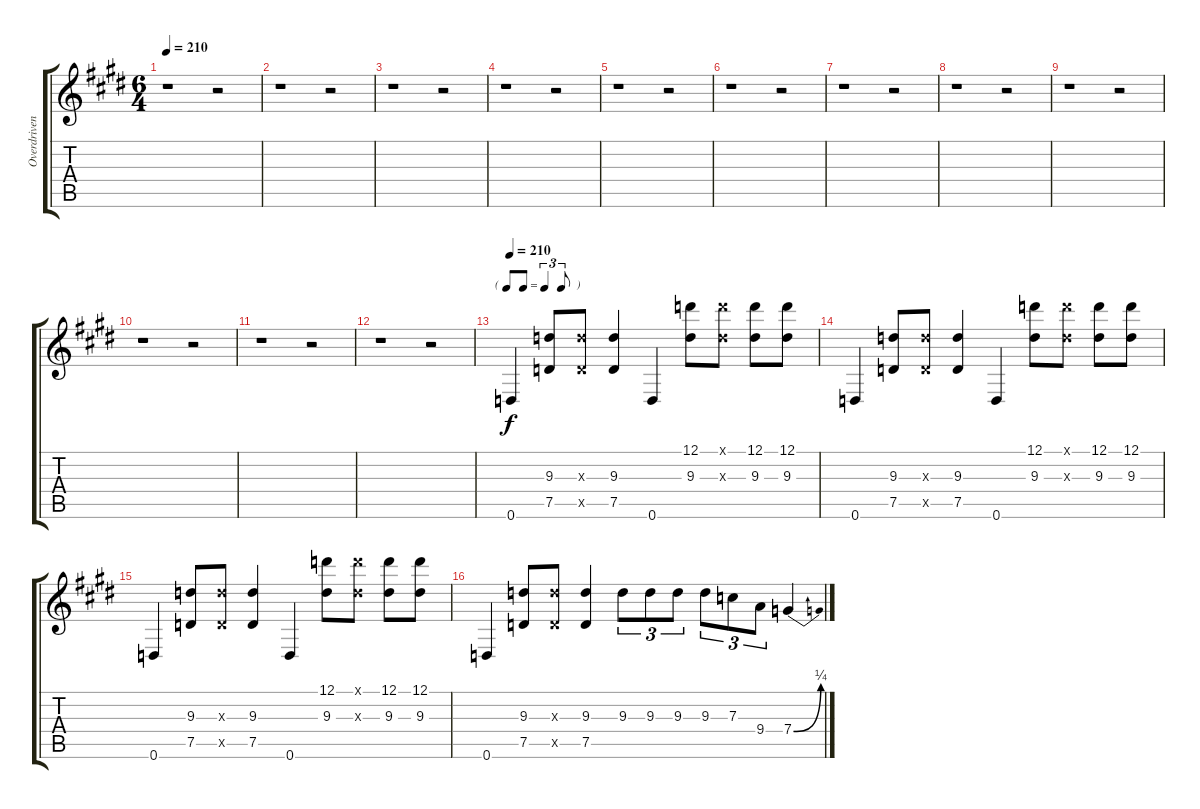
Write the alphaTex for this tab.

\track ("Overdriven" "Overdriven") {instrument overdrivenguitar}
\staff {score tabs}
\tuning (D4 A3 F3 C3 G2 D2) {hide}
\ts (6 4)
\tempo 210
\clef g2
\ks c#minor
r.1{dy f} r.2 |
r.1 r.2 |
r.1 r.2 |
r.1 r.2 |
r.1 r.2 |
r.1 r.2 |
r.1 r.2 |
r.1 r.2 |
r.1 r.2 |
r.1 r.2 |
r.1 r.2 |
r.1 r.2 |
\tf triplet8th
\tempo 210
0.6.4 (9.3 7.5).8 (9.3{x} 7.5{x}).8 (9.3 7.5).4 0.6.4 (12.1 9.3).8 (12.1{x} 9.3{x}).8 (12.1 9.3).8 (12.1 9.3).8 |
0.6.4 (9.3 7.5).8 (9.3{x} 7.5{x}).8 (9.3 7.5).4 0.6.4 (12.1 9.3).8 (12.1{x} 9.3{x}).8 (12.1 9.3).8 (12.1 9.3).8 |
0.6.4 (9.3 7.5).8 (9.3{x} 7.5{x}).8 (9.3 7.5).4 0.6.4 (12.1 9.3).8 (12.1{x} 9.3{x}).8 (12.1 9.3).8 (12.1 9.3).8 |
0.6.4 (9.3 7.5).8 (9.3{x} 7.5{x}).8 (9.3 7.5).4 9.3.8{tu (3 2)} 9.3.8{tu (3 2)} 9.3.8{tu (3 2)} 9.3.8{tu (3 2)} 7.3.8{tu (3 2)} 9.4.8{tu (3 2)} 7.4{be (bend 0 0 60 1)}.4
